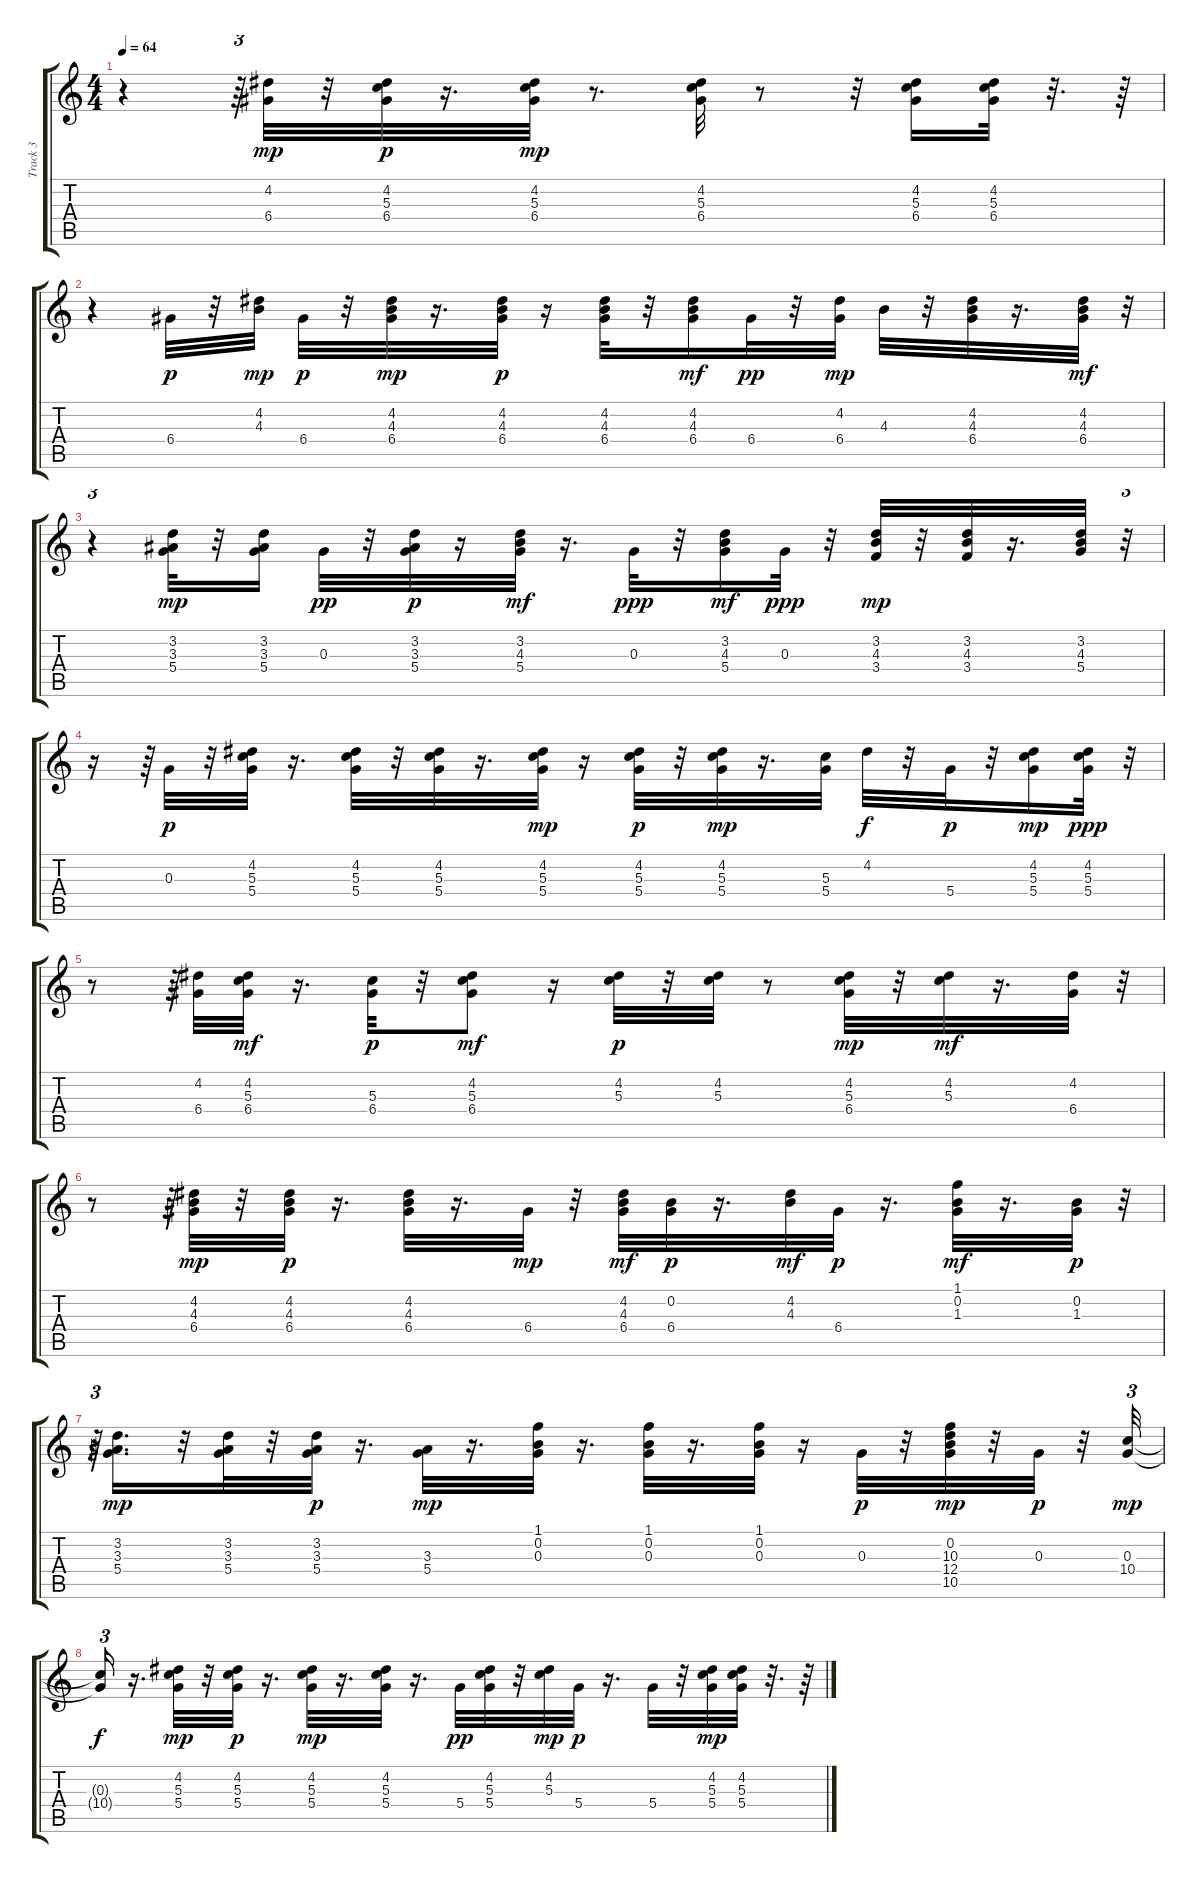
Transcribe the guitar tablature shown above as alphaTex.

\track ("Track 3" "Track 3") {instrument acousticguitarnylon}
\staff {score tabs}
\tuning (E4 B3 G3 D3 A2 E2) {hide}
\ts (4 4)
\tempo 64
\clef g2
\ks c
r.4{dy mp} r.64{tu (3 2)} (4.2 6.4).32 r.32 (4.2 5.3 6.4).32{dy p} r.16{d} (4.2 5.3 6.4).32{dy mp} r.8{d} (4.2 5.3 6.4).32 r.8 r.32 (4.2 5.3 6.4).16 (4.2 5.3 6.4).32 r.32{d} r.64 |
r.4{tu (3 2)} 6.4.32{dy p} r.32 (4.2 4.3).32{dy mp} 6.4.32{dy p} r.32 (4.2 4.3 6.4).32{dy mp} r.16{d} (4.2 4.3 6.4).32{dy p} r.16 (4.2 4.3 6.4).32 r.32 (4.2 4.3 6.4).16{dy mf} 6.4.32{dy pp} r.32 (4.2 6.4).32{dy mp} 4.3.32 r.32 (4.2 4.3 6.4).32 r.16{d} (4.2 4.3 6.4).32{dy mf} r.32{tu (3 2)} |
r.4{tu (3 2)} (3.2 3.3 5.4).32{dy mp} r.32 (3.2 3.3 5.4).16 0.3.32{dy pp} r.32 (3.2 3.3 5.4).32{dy p} r.16 (3.2 4.3 5.4).32{dy mf} r.16{d} 0.3.32{dy ppp} r.32 (3.2 4.3 5.4).16{dy mf} 0.3.32{dy ppp} r.32 (3.2 4.3 3.4).32{dy mp} r.32 (3.2 4.3 3.4).32 r.16{d} (3.2 4.3 5.4).32 r.32{tu (3 2)} |
r.16 r.64{tu (3 2)} 0.3.32{dy p} r.32 (4.2 5.3 5.4).32 r.16{d} (4.2 5.3 5.4).32 r.32 (4.2 5.3 5.4).32 r.16{d} (4.2 5.3 5.4).32{dy mp} r.16 (4.2 5.3 5.4).32{dy p} r.32 (4.2 5.3 5.4).32{dy mp} r.16{d} (5.3 5.4).32 4.2.32{dy f} r.32 5.4.32{dy p} r.32 (4.2 5.3 5.4).16{dy mp} (4.2 5.3 5.4).32{dy ppp} r.32{tu (3 2)} |
r.8 r.64{tu (3 2)} (4.2 6.4).32 (4.2 5.3 6.4).32{dy mf} r.16{d} (5.3 6.4).32{dy p} r.32 (4.2 5.3 6.4).8{dy mf} r.16 (4.2 5.3).32{dy p} r.32 (4.2 5.3).32 r.8 (4.2 5.3 6.4).32{dy mp} r.32 (4.2 5.3).32{dy mf} r.16{d} (4.2 6.4).32 r.32{tu (3 2)} |
r.8 r.64{tu (3 2)} (4.2 4.3 6.4).32{dy mp} r.32 (4.2 4.3 6.4).32{dy p} r.16{d} (4.2 4.3 6.4).32 r.16{d} 6.4.32{dy mp} r.32 (4.2 4.3 6.4).32{dy mf} (0.2 6.4).32{dy p} r.16{d} (4.2 4.3).32{dy mf} 6.4.32{dy p} r.16{d} (1.1 0.2 1.3).32{dy mf} r.16{d} (0.2 1.3).32{dy p} r.32{tu (3 2)} |
r.64{tu (3 2)} (3.2 3.3 5.4).16{d dy mp} r.32 (3.2 3.3 5.4).32 r.32 (3.2 3.3 5.4).32{dy p} r.16{d} (3.3 5.4).32{dy mp} r.16{d} (1.1 0.2 0.3).32 r.16{d} (1.1 0.2 0.3).32 r.16{d} (1.1 0.2 0.3).32 r.16 0.3.32{dy p} r.32 (0.2 10.3 12.4 10.5).32{dy mp} r.32 0.3.32{dy p} r.32 (0.3 10.4).32{tu (3 2) dy mp} |
(0.3{t} 10.4{t}).16{tu (3 2) dy f} r.16{d} (4.2 5.3 5.4).32{dy mp} r.32 (4.2 5.3 5.4).32{dy p} r.16{d} (4.2 5.3 5.4).32{dy mp} r.16{d} (4.2 5.3 5.4).32 r.16{d} 5.4.32{dy pp} (4.2 5.3 5.4).32 r.32 (4.2 5.3).32{dy mp} 5.4.32{dy p} r.16{d} 5.4.32 r.32 (4.2 5.3 5.4).32{dy mp} (4.2 5.3 5.4).32 r.32{d} r.64
